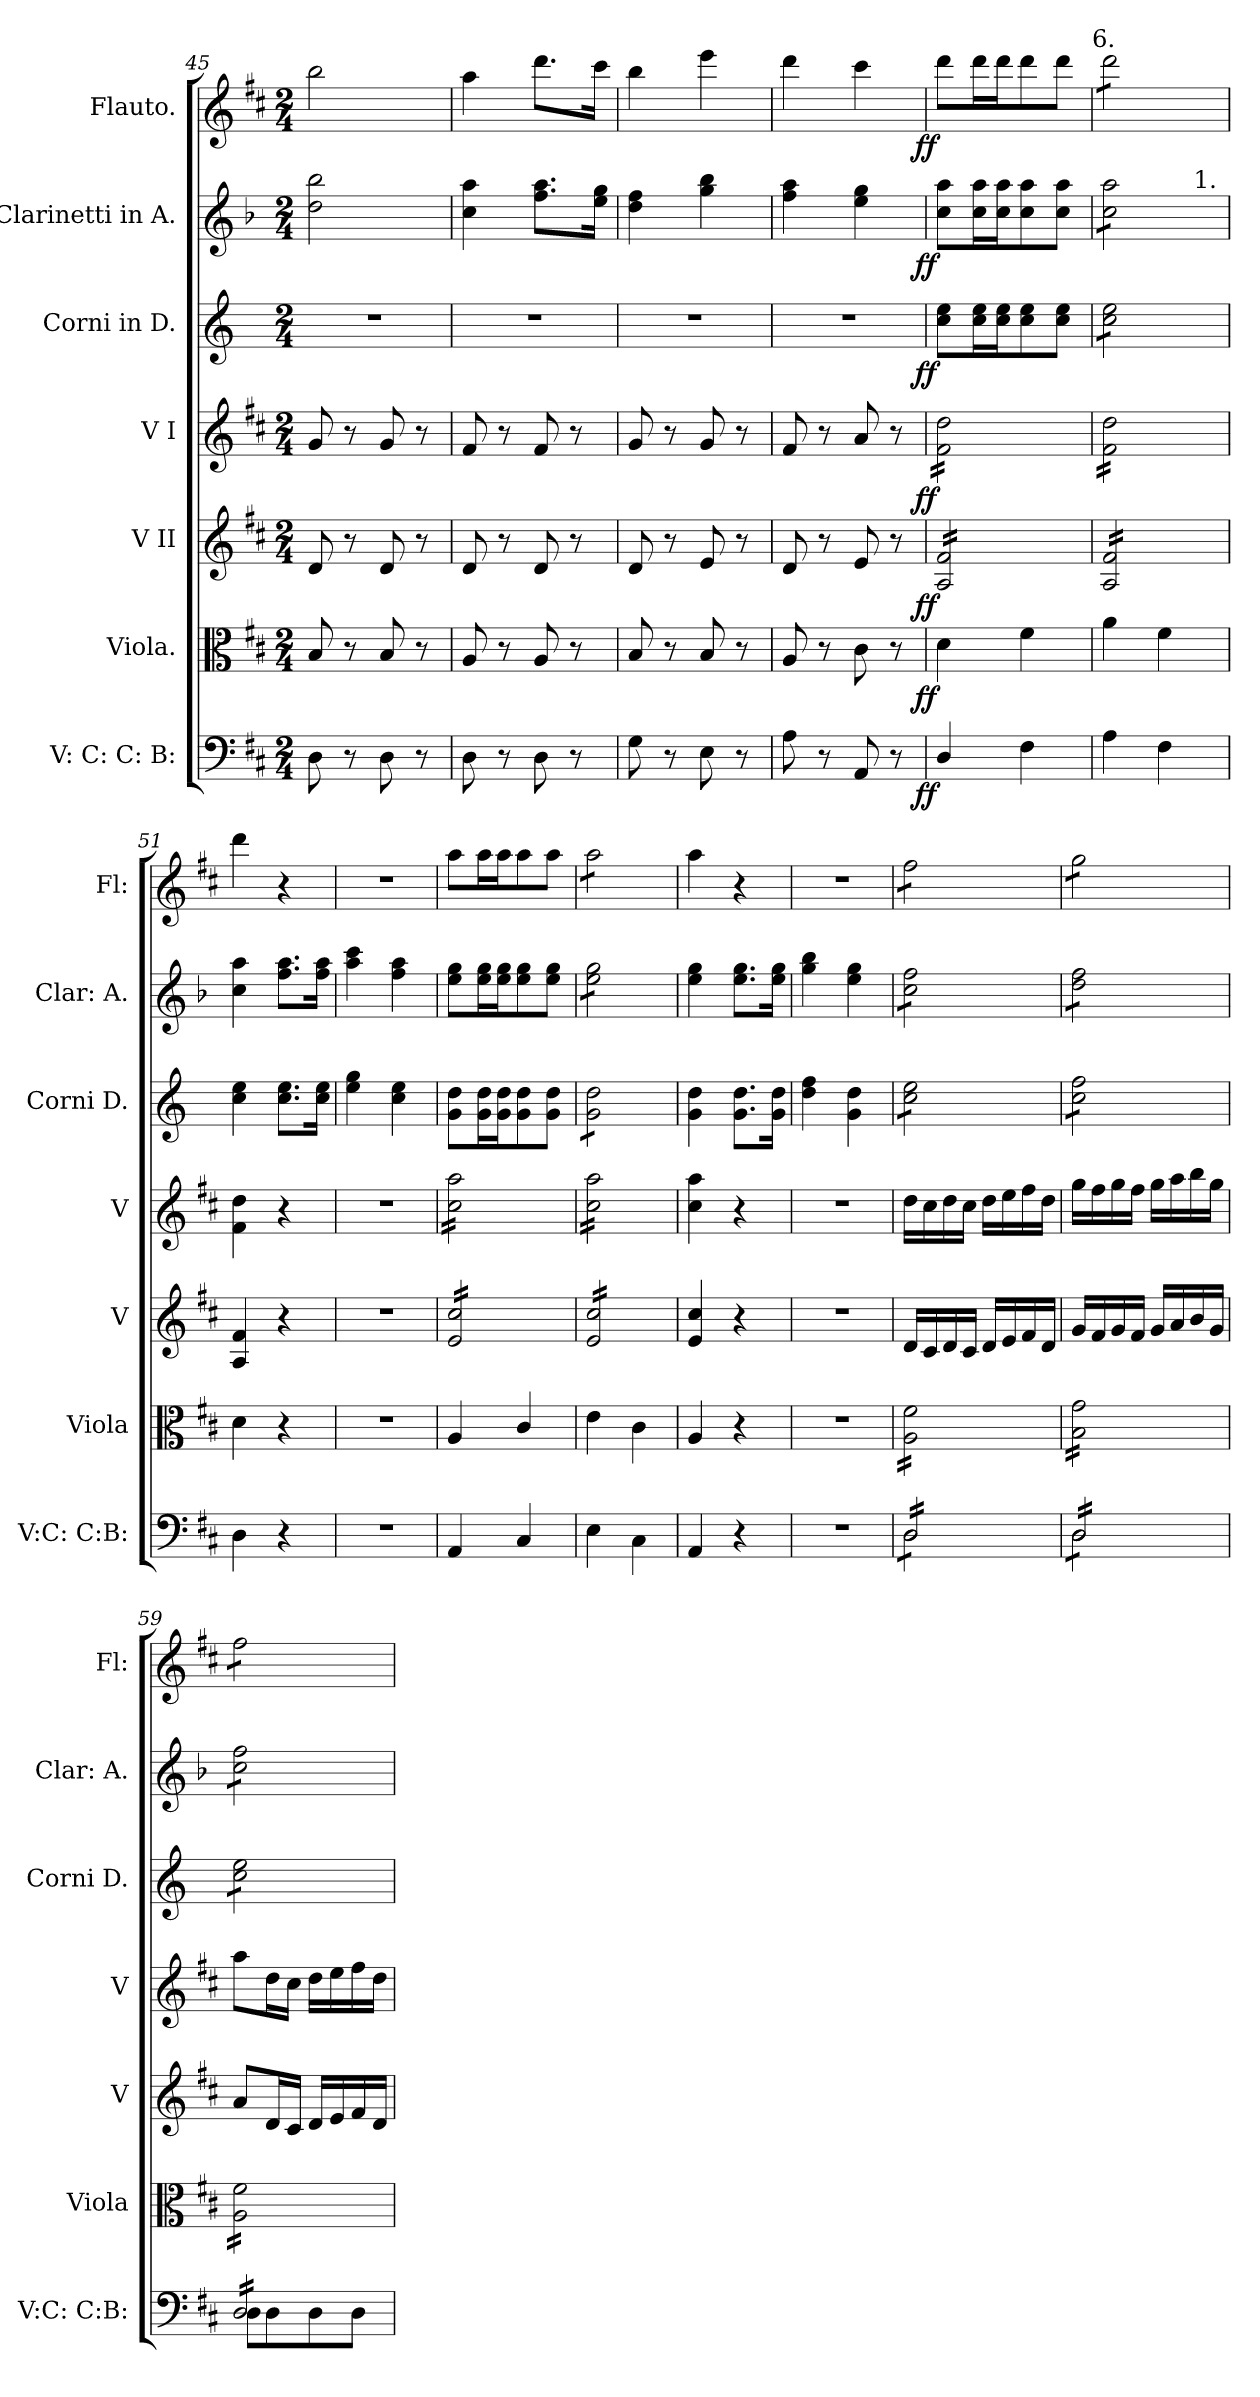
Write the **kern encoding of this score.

**kern	**dynam	**kern	**dynam	**kern	**dynam	**kern	**dynam	**kern	**dynam	**kern	**dynam	**kern	**dynam
*part7	*part7	*part6	*part6	*part5	*part5	*part4	*part4	*part3	*part3	*part2	*part2	*part1	*part1
*staff7	*staff7	*staff6	*staff6	*staff5	*staff5	*staff4	*staff4	*staff3	*staff3	*staff2	*staff2	*staff1	*staff1
*I"V: C: C: B:	*	*I"Viola.	*	*I"V II	*	*I"V I	*	*I"Corni in D.	*	*I"Clarinetti in A.	*	*I"Flauto.	*
*I'V:C: C:B:	*	*I'Viola	*	*I'V	*	*I'V	*	*I'Corni D.	*	*I'Clar: A.	*	*I'Fl:	*
*clefF4	*	*clefC3	*	*clefG2	*	*clefG2	*	*clefG2	*	*clefG2	*	*clefG2	*
*	*	*	*	*	*	*	*	*ITrd6c10	*	*ITrd2c3	*	*	*
*k[f#c#]	*	*k[f#c#]	*	*k[f#c#]	*	*k[f#c#]	*	*k[f#c#]	*	*k[f#c#]	*	*k[f#c#]	*
*M2/4	*	*M2/4	*	*M2/4	*	*M2/4	*	*M2/4	*	*M2/4	*	*M2/4	*
=45	=45	=45	=45	=45	=45	=45	=45	=45	=45	=45	=45	=45	=45
8D\	.	8B/	.	8d/	.	8g/	.	2r	.	2b\ 2gg\	.	2bb\	.
8r	.	8r	.	8r	.	8r	.	.	.	.	.	.	.
8D\	.	8B/	.	8d/	.	8g/	.	.	.	.	.	.	.
8r	.	8r	.	8r	.	8r	.	.	.	.	.	.	.
=46	=46	=46	=46	=46	=46	=46	=46	=46	=46	=46	=46	=46	=46
8D\	.	8A/	.	8d/	.	8f#/	.	2r	.	4a\ 4ff#\	.	4aa\	.
8r	.	8r	.	8r	.	8r	.	.	.	.	.	.	.
8D\	.	8A/	.	8d/	.	8f#/	.	.	.	8.dd\ 8.ff#\L	.	8.ddd\L	.
8r	.	8r	.	8r	.	8r	.	.	.	.	.	.	.
.	.	.	.	.	.	.	.	.	.	16cc#\ 16ee\Jk	.	16ccc#\Jk	.
=47	=47	=47	=47	=47	=47	=47	=47	=47	=47	=47	=47	=47	=47
8G\	.	8B/	.	8d/	.	8g/	.	2r	.	4b\ 4dd\	.	4bb\	.
8r	.	8r	.	8r	.	8r	.	.	.	.	.	.	.
8E\	.	8B/	.	8e/	.	8g/	.	.	.	4ee\ 4gg\	.	4eee\	.
8r	.	8r	.	8r	.	8r	.	.	.	.	.	.	.
=48	=48	=48	=48	=48	=48	=48	=48	=48	=48	=48	=48	=48	=48
8A\	.	8A/	.	8d/	.	8f#/	.	2r	.	4dd\ 4ff#\	.	4ddd\	.
8r	.	8r	.	8r	.	8r	.	.	.	.	.	.	.
8AA/	.	8c#\	.	8e/	.	8a/	.	.	.	4cc#\ 4ee\	.	4ccc#\	.
8r	.	8r	.	8r	.	8r	.	.	.	.	.	.	.
=49	=49	=49	=49	=49	=49	=49	=49	=49	=49	=49	=49	=49	=49
!	!LO:DY:rj	!	!LO:DY:rj	!	!LO:DY:rj	!	!LO:DY:rj	!	!LO:DY:rj	!	!LO:DY:rj	!	!LO:DY:rj
*	*	*	*	*tremolo	*	*	*	*	*	*	*	*	*
*	*	*	*	*	*	*tremolo	*	*	*	*	*	*	*
4D/	ff	4d\	ff	16A/ 16f#/LL	ff	16f#\ 16dd\LL	ff	8d\ 8f#\L	ff	8a\ 8ff#\L	ff	8ddd\L	ff
.	.	.	.	16A/ 16f#/	.	16f#\ 16dd\	.	.	.	.	.	.	.
.	.	.	.	16A/ 16f#/	.	16f#\ 16dd\	.	16d\ 16f#\L	.	16a\ 16ff#\L	.	16ddd\L	.
.	.	.	.	16A/ 16f#/	.	16f#\ 16dd\	.	16d\ 16f#\J	.	16a\ 16ff#\J	.	16ddd\J	.
4F#\	.	4f#\	.	16A/ 16f#/	.	16f#\ 16dd\	.	8d\ 8f#\	.	8a\ 8ff#\	.	8ddd\	.
.	.	.	.	16A/ 16f#/	.	16f#\ 16dd\	.	.	.	.	.	.	.
.	.	.	.	16A/ 16f#/	.	16f#\ 16dd\	.	8d\ 8f#\J	.	8a\ 8ff#\J	.	8ddd\J	.
.	.	.	.	16A/ 16f#/JJ	.	16f#\ 16dd\JJ	.	.	.	.	.	.	.
!	!	!	!	!	!	!	!	!	!	!	!	!LO:TX:a:t=6.	!
=50	=50	=50	=50	=50	=50	=50	=50	=50	=50	=50	=50	=50	=50
*	*	*	*	*	*	*	*	*	*	*^	*	*	*
*	*	*	*	*	*	*	*	*tremolo	*	*	*	*	*	*
*	*	*	*	*	*	*	*	*	*	*tremolo	*	*	*	*
*	*	*	*	*	*	*	*	*	*	*	*	*	*tremolo	*
4A\	.	4a\	.	16A/ 16f#/LL	.	16f#\ 16dd\LL	.	8d\ 8f#\L	.	8a\ 8ff#\L	4.ryy	.	8ddd\L	.
.	.	.	.	16A/ 16f#/	.	16f#\ 16dd\	.	.	.	.	.	.	.	.
.	.	.	.	16A/ 16f#/	.	16f#\ 16dd\	.	8d\ 8f#\	.	8a\ 8ff#\	.	.	8ddd\	.
.	.	.	.	16A/ 16f#/	.	16f#\ 16dd\	.	.	.	.	.	.	.	.
4F#\	.	4f#\	.	16A/ 16f#/	.	16f#\ 16dd\	.	8d\ 8f#\	.	8a\ 8ff#\	.	.	8ddd\	.
.	.	.	.	16A/ 16f#/	.	16f#\ 16dd\	.	.	.	.	.	.	.	.
!	!	!	!	!	!	!	!	!	!	!	!LO:TX:a:t=1.	!	!	!
.	.	.	.	16A/ 16f#/	.	16f#\ 16dd\	.	8d\ 8f#\J	.	8a\ 8ff#\J	8ryy	.	8ddd\J	.
*	*	*	*	*	*	*	*	*	*	*	*	*	*Xtremolo	*
*	*	*	*	*	*	*	*	*	*	*Xtremolo	*	*	*	*
*	*	*	*	*	*	*	*	*Xtremolo	*	*	*	*	*	*
.	.	.	.	16A/ 16f#/JJ	.	16f#\ 16dd\JJ	.	.	.	.	.	.	.	.
*	*	*	*	*	*	*Xtremolo	*	*	*	*	*	*	*	*
*	*	*	*	*Xtremolo	*	*	*	*	*	*	*	*	*	*
*	*	*	*	*	*	*	*	*	*	*v	*v	*	*	*
=51	=51	=51	=51	=51	=51	=51	=51	=51	=51	=51	=51	=51	=51
4D\	.	4d\	.	4A/ 4f#/	.	4f#\ 4dd\	.	4d\ 4f#\	.	4a\ 4ff#\	.	4ddd\	.
4r	.	4r	.	4r	.	4r	.	8.d\ 8.f#\L	.	8.dd\ 8.ff#\L	.	4r	.
.	.	.	.	.	.	.	.	16d\ 16f#\Jk	.	16dd\ 16ff#\Jk	.	.	.
=52	=52	=52	=52	=52	=52	=52	=52	=52	=52	=52	=52	=52	=52
2r	.	2r	.	2r	.	2r	.	4f#\ 4a\	.	4ff#\ 4aa\	.	2r	.
.	.	.	.	.	.	.	.	4d\ 4f#\	.	4dd\ 4ff#\	.	.	.
=53	=53	=53	=53	=53	=53	=53	=53	=53	=53	=53	=53	=53	=53
*	*	*	*	*tremolo	*	*	*	*	*	*	*	*	*
*	*	*	*	*	*	*tremolo	*	*	*	*	*	*	*
4AA/	.	4A/	.	16e/ 16cc#/LL	.	16cc#\ 16aa\LL	.	8A\ 8e\L	.	8cc#\ 8ee\L	.	8aa\L	.
.	.	.	.	16e/ 16cc#/	.	16cc#\ 16aa\	.	.	.	.	.	.	.
.	.	.	.	16e/ 16cc#/	.	16cc#\ 16aa\	.	16A\ 16e\L	.	16cc#\ 16ee\L	.	16aa\L	.
.	.	.	.	16e/ 16cc#/	.	16cc#\ 16aa\	.	16A\ 16e\J	.	16cc#\ 16ee\J	.	16aa\J	.
4C#/	.	4c#/	.	16e/ 16cc#/	.	16cc#\ 16aa\	.	8A\ 8e\	.	8cc#\ 8ee\	.	8aa\	.
.	.	.	.	16e/ 16cc#/	.	16cc#\ 16aa\	.	.	.	.	.	.	.
.	.	.	.	16e/ 16cc#/	.	16cc#\ 16aa\	.	8A\ 8e\J	.	8cc#\ 8ee\J	.	8aa\J	.
.	.	.	.	16e/ 16cc#/JJ	.	16cc#\ 16aa\JJ	.	.	.	.	.	.	.
=54	=54	=54	=54	=54	=54	=54	=54	=54	=54	=54	=54	=54	=54
*	*	*	*	*	*	*	*	*tremolo	*	*	*	*	*
*	*	*	*	*	*	*	*	*	*	*tremolo	*	*	*
*	*	*	*	*	*	*	*	*	*	*	*	*tremolo	*
4E\	.	4e\	.	16e/ 16cc#/LL	.	16cc#\ 16aa\LL	.	8A\ 8e\L	.	8cc#\ 8ee\L	.	8aa\L	.
.	.	.	.	16e/ 16cc#/	.	16cc#\ 16aa\	.	.	.	.	.	.	.
.	.	.	.	16e/ 16cc#/	.	16cc#\ 16aa\	.	8A\ 8e\	.	8cc#\ 8ee\	.	8aa\	.
.	.	.	.	16e/ 16cc#/	.	16cc#\ 16aa\	.	.	.	.	.	.	.
4C#\	.	4c#\	.	16e/ 16cc#/	.	16cc#\ 16aa\	.	8A\ 8e\	.	8cc#\ 8ee\	.	8aa\	.
.	.	.	.	16e/ 16cc#/	.	16cc#\ 16aa\	.	.	.	.	.	.	.
.	.	.	.	16e/ 16cc#/	.	16cc#\ 16aa\	.	8A\ 8e\J	.	8cc#\ 8ee\J	.	8aa\J	.
*	*	*	*	*	*	*	*	*	*	*	*	*Xtremolo	*
*	*	*	*	*	*	*	*	*	*	*Xtremolo	*	*	*
*	*	*	*	*	*	*	*	*Xtremolo	*	*	*	*	*
.	.	.	.	16e/ 16cc#/JJ	.	16cc#\ 16aa\JJ	.	.	.	.	.	.	.
*	*	*	*	*	*	*Xtremolo	*	*	*	*	*	*	*
*	*	*	*	*Xtremolo	*	*	*	*	*	*	*	*	*
=55	=55	=55	=55	=55	=55	=55	=55	=55	=55	=55	=55	=55	=55
4AA/	.	4A/	.	4e/ 4cc#/	.	4cc#\ 4aa\	.	4A\ 4e\	.	4cc#\ 4ee\	.	4aa\	.
4r	.	4r	.	4r	.	4r	.	8.A\ 8.e\L	.	8.cc#\ 8.ee\L	.	4r	.
.	.	.	.	.	.	.	.	16A\ 16e\Jk	.	16cc#\ 16ee\Jk	.	.	.
=56	=56	=56	=56	=56	=56	=56	=56	=56	=56	=56	=56	=56	=56
2r	.	2r	.	2r	.	2r	.	4e\ 4g\	.	4ee\ 4gg\	.	2r	.
.	.	.	.	.	.	.	.	4A\ 4e\	.	4cc#\ 4ee\	.	.	.
=57	=57	=57	=57	=57	=57	=57	=57	=57	=57	=57	=57	=57	=57
*^	*	*	*	*	*	*	*	*	*	*	*	*	*
*tremolo	*	*	*	*	*	*	*	*	*	*	*	*	*	*
*	*	*	*tremolo	*	*	*	*	*	*	*	*	*	*	*
*	*	*	*	*	*	*	*	*	*tremolo	*	*	*	*	*
*	*	*	*	*	*	*	*	*	*	*	*tremolo	*	*	*
*	*	*	*	*	*	*	*	*	*	*	*	*	*tremolo	*
16D/LL	8D\L	.	16A\ 16f#\LL	.	16d/LL	.	16dd\LL	.	8d\ 8f#\L	.	8a\ 8dd\L	.	8ff#\L	.
16D/	.	.	16A\ 16f#\	.	16c#/	.	16cc#\	.	.	.	.	.	.	.
16D/	8D\	.	16A\ 16f#\	.	16d/	.	16dd\	.	8d\ 8f#\	.	8a\ 8dd\	.	8ff#\	.
16D/	.	.	16A\ 16f#\	.	16c#/JJ	.	16cc#\JJ	.	.	.	.	.	.	.
16D/	8D\	.	16A\ 16f#\	.	16d/LL	.	16dd\LL	.	8d\ 8f#\	.	8a\ 8dd\	.	8ff#\	.
16D/	.	.	16A\ 16f#\	.	16e/	.	16ee\	.	.	.	.	.	.	.
16D/	8D\J	.	16A\ 16f#\	.	16f#/	.	16ff#\	.	8d\ 8f#\J	.	8a\ 8dd\J	.	8ff#\J	.
16D/JJ	.	.	16A\ 16f#\JJ	.	16d/JJ	.	16dd\JJ	.	.	.	.	.	.	.
=58	=58	=58	=58	=58	=58	=58	=58	=58	=58	=58	=58	=58	=58	=58
16D/LL	8D\L	.	16B\ 16g\LL	.	16g/LL	.	16gg\LL	.	8d\ 8g\L	.	8b\ 8dd\L	.	8gg\L	.
16D/	.	.	16B\ 16g\	.	16f#/	.	16ff#\	.	.	.	.	.	.	.
16D/	8D\	.	16B\ 16g\	.	16g/	.	16gg\	.	8d\ 8g\	.	8b\ 8dd\	.	8gg\	.
16D/	.	.	16B\ 16g\	.	16f#/JJ	.	16ff#\JJ	.	.	.	.	.	.	.
16D/	8D\	.	16B\ 16g\	.	16g/LL	.	16gg\LL	.	8d\ 8g\	.	8b\ 8dd\	.	8gg\	.
16D/	.	.	16B\ 16g\	.	16a/	.	16aa\	.	.	.	.	.	.	.
16D/	8D\J	.	16B\ 16g\	.	16b/	.	16bb\	.	8d\ 8g\J	.	8b\ 8dd\J	.	8gg\J	.
16D/JJ	.	.	16B\ 16g\JJ	.	16g/JJ	.	16gg\JJ	.	.	.	.	.	.	.
=59	=59	=59	=59	=59	=59	=59	=59	=59	=59	=59	=59	=59	=59	=59
16D/LL	8D\L	.	16A\ 16f#\LL	.	8a/L	.	8aa\L	.	8d\ 8f#\L	.	8a\ 8dd\L	.	8ff#\L	.
16D/	.	.	16A\ 16f#\	.	.	.	.	.	.	.	.	.	.	.
16D/	8D\	.	16A\ 16f#\	.	16d/L	.	16dd\L	.	8d\ 8f#\	.	8a\ 8dd\	.	8ff#\	.
16D/	.	.	16A\ 16f#\	.	16c#/JJ	.	16cc#\JJ	.	.	.	.	.	.	.
16D/	8D\	.	16A\ 16f#\	.	16d/LL	.	16dd\LL	.	8d\ 8f#\	.	8a\ 8dd\	.	8ff#\	.
16D/	.	.	16A\ 16f#\	.	16e/	.	16ee\	.	.	.	.	.	.	.
16D/	8D\J	.	16A\ 16f#\	.	16f#/	.	16ff#\	.	8d\ 8f#\J	.	8a\ 8dd\J	.	8ff#\J	.
*	*	*	*	*	*	*	*	*	*	*	*	*	*Xtremolo	*
*	*	*	*	*	*	*	*	*	*	*	*Xtremolo	*	*	*
*	*	*	*	*	*	*	*	*	*Xtremolo	*	*	*	*	*
16D/JJ	.	.	16A\ 16f#\JJ	.	16d/JJ	.	16dd\JJ	.	.	.	.	.	.	.
*	*	*	*Xtremolo	*	*	*	*	*	*	*	*	*	*	*
*Xtremolo	*	*	*	*	*	*	*	*	*	*	*	*	*	*
*v	*v	*	*	*	*	*	*	*	*	*	*	*	*	*
=	=	=	=	=	=	=	=	=	=	=	=	=	=
*-	*-	*-	*-	*-	*-	*-	*-	*-	*-	*-	*-	*-	*-
